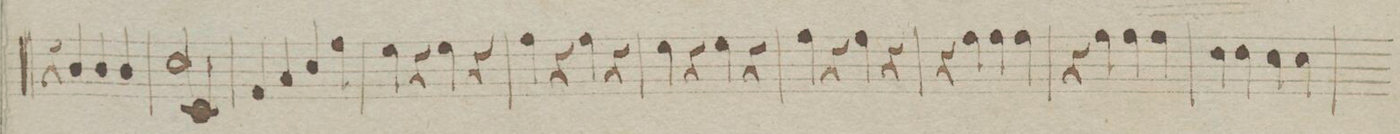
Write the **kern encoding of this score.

**kern	**dynam
*I"Viola	*
*clefC3	*
*k[f#]	*
*met(c|)	*
*M4/4	*
4r	.
4c/	.
4c/	.
4c/	.
=123	=123
2d/	.
2D/	.
=124	=124
4G/	.
4B/	.
4d/	.
4g\	.
=125	=125
4f#\	.
4r	.
4f#\	.
4r	.
=126	=126
4g\	.
4r	.
4g\	.
4r	.
=127	=127
4f#\	.
4r	.
4f#\	.
4r	.
=128	=128
4g\	.
4r	.
4g\	.
4r	.
=129	=129
4r	.
4g\	.
4g\	.
4g\	.
=130	=130
4r	.
4g\	.
4g\	.
4g\	.
=131	=131
4e\	.
4e\	.
4d\	.
4d\	.
=132	=132
*-	*-
